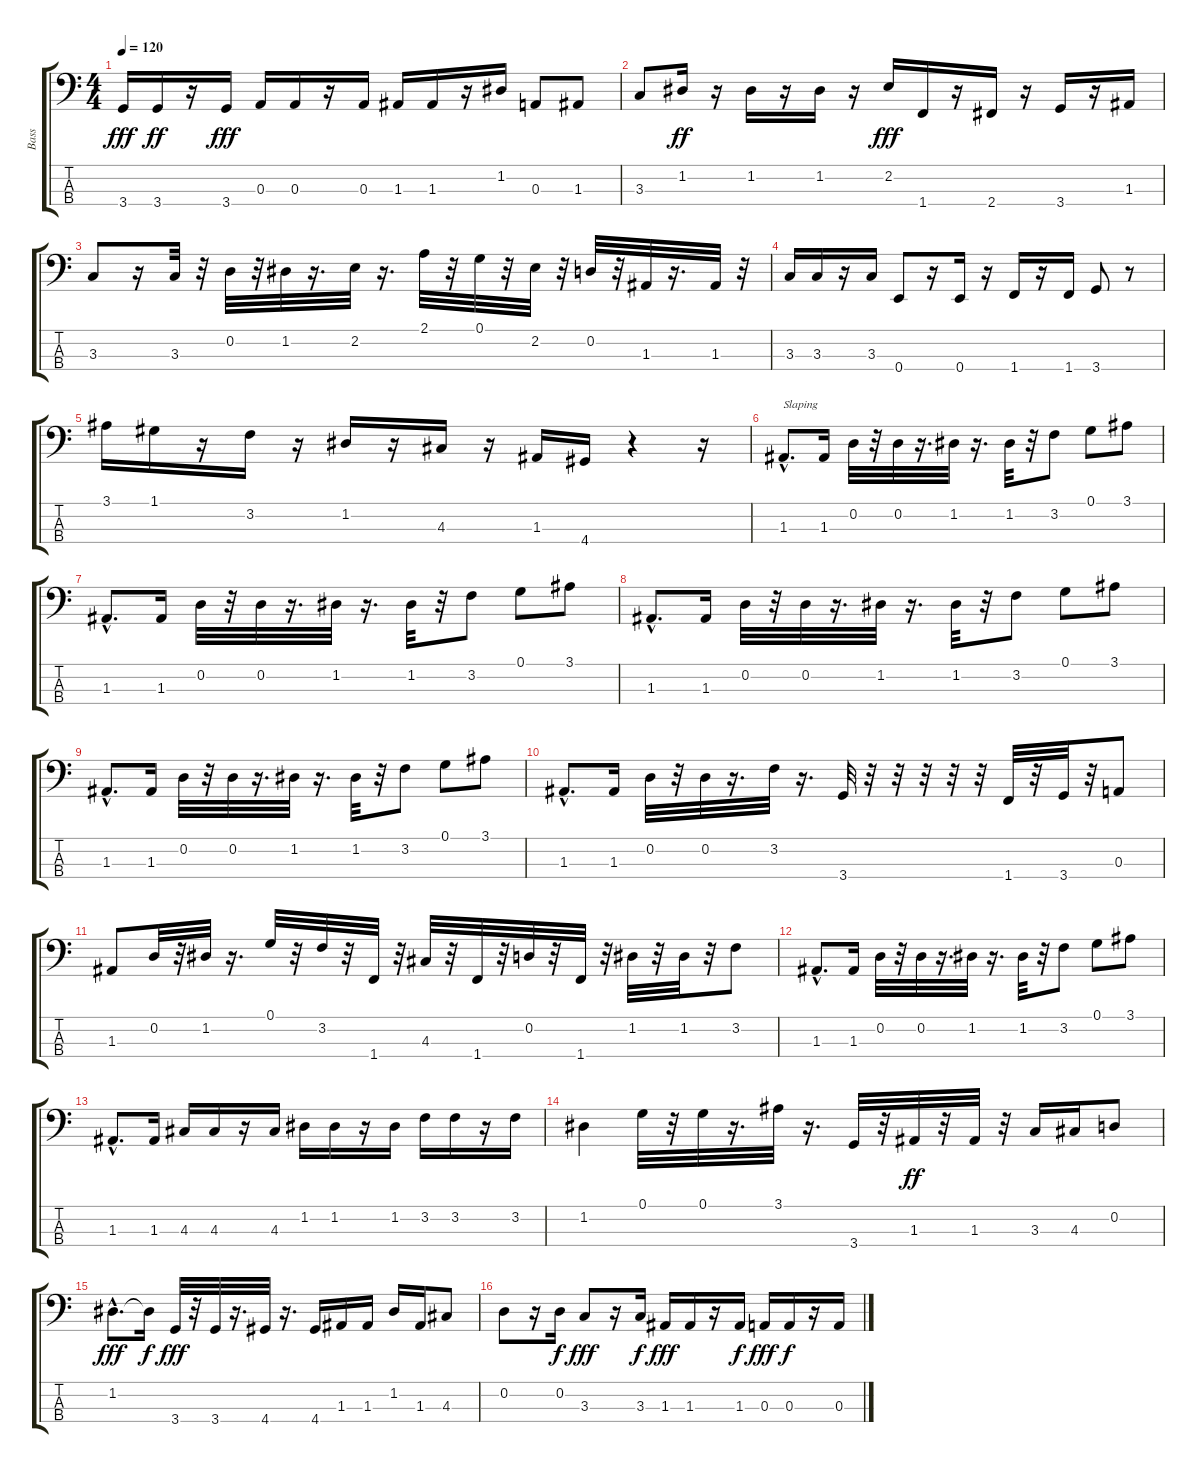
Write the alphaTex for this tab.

\track ("Bass" "Bass") {instrument electricbassfinger}
\staff {score tabs}
\tuning (G2 D2 A1 E1) {hide}
\ts (4 4)
\tempo 120
\clef f4
\ks c
3.4.16{dy fff} 3.4.16{dy ff} r.16 3.4.16{dy fff} 0.3.16 0.3.16 r.16 0.3.16 1.3.16 1.3.16 r.16 1.2.16 0.3.8 1.3.8 |
3.3.8 1.2.16{dy ff} r.16 1.2.16 r.16 1.2.16 r.16 2.2.16{dy fff} 1.4.16 r.16 2.4.16 r.16 3.4.16 r.16 1.3.16 |
3.3.8 r.16 3.3.32 r.32 0.2.32 r.32 1.2.32 r.16{d} 2.2.32 r.16{d} 2.1.32 r.32 0.1.32 r.32 2.2.32 r.32 0.2.32 r.32 1.3.32 r.16{d} 1.3.32 r.32 |
3.3.16 3.3.16 r.16 3.3.16 0.4.8 r.16 0.4.16 r.16 1.4.16 r.16 1.4.16 3.4.8 r.8 |
3.1.16 1.1.16 r.16 3.2.16 r.16 1.2.16 r.16 4.3.16 r.16 1.3.16 4.4.16 r.4 r.16 |
1.3{hac}.8{d txt "Slaping" volume 16 instrument slapbass1} 1.3.16 0.2.32 r.32 0.2.32 r.16{d} 1.2.32 r.16{d} 1.2.32 r.32 3.2.8 0.1.8 3.1.8 |
1.3{hac}.8{d} 1.3.16 0.2.32 r.32 0.2.32 r.16{d} 1.2.32 r.16{d} 1.2.32 r.32 3.2.8 0.1.8 3.1.8 |
1.3{hac}.8{d} 1.3.16 0.2.32 r.32 0.2.32 r.16{d} 1.2.32 r.16{d} 1.2.32 r.32 3.2.8 0.1.8 3.1.8 |
1.3{hac}.8{d} 1.3.16 0.2.32 r.32 0.2.32 r.16{d} 1.2.32 r.16{d} 1.2.32 r.32 3.2.8 0.1.8 3.1.8 |
1.3{hac}.8{d} 1.3.16 0.2.32 r.32 0.2.32 r.16{d} 3.2.32 r.16{d} 3.4.32 r.32 r.32 r.32 r.32 r.32 1.4.32 r.32 3.4.32 r.32 0.3.8 |
1.3.8 0.2.32 r.32 1.2.32 r.16{d} 0.1.32 r.32 3.2.32 r.32 1.4.32 r.32 4.3.32 r.32 1.4.32 r.32 0.2.32 r.32 1.4.32 r.32 1.2.32 r.32 1.2.32 r.32 3.2.8 |
1.3{hac}.8{d} 1.3.16 0.2.32 r.32 0.2.32 r.16{d} 1.2.32 r.16{d} 1.2.32 r.32 3.2.8 0.1.8 3.1.8 |
1.3{hac}.8{d} 1.3.16 4.3.16 4.3.16 r.16 4.3.16 1.2.16 1.2.16 r.16 1.2.16 3.2.16 3.2.16 r.16 3.2.16 |
1.2.4 0.1.32 r.32 0.1.32 r.16{d} 3.1.32 r.16{d} 3.4.32 r.32 1.3.32{dy ff} r.32 1.3.32 r.32 3.3.16 4.3.16 0.2.8 |
1.2{hac}.8{d dy fff} 1.2{t}.16{dy f} 3.4.32{dy fff} r.32 3.4.32 r.16{d} 4.4.32 r.16{d} 4.4.16 1.3.16 1.3.16 1.2.16 1.3.16 4.3.8 |
0.2.8 r.16 0.2.16{dy f} 3.3.8{dy fff} r.16 3.3.16{dy f} 1.3.16{dy fff} 1.3.16 r.16 1.3.16{dy f} 0.3.16{dy fff} 0.3.16{dy f} r.16 0.3.16
